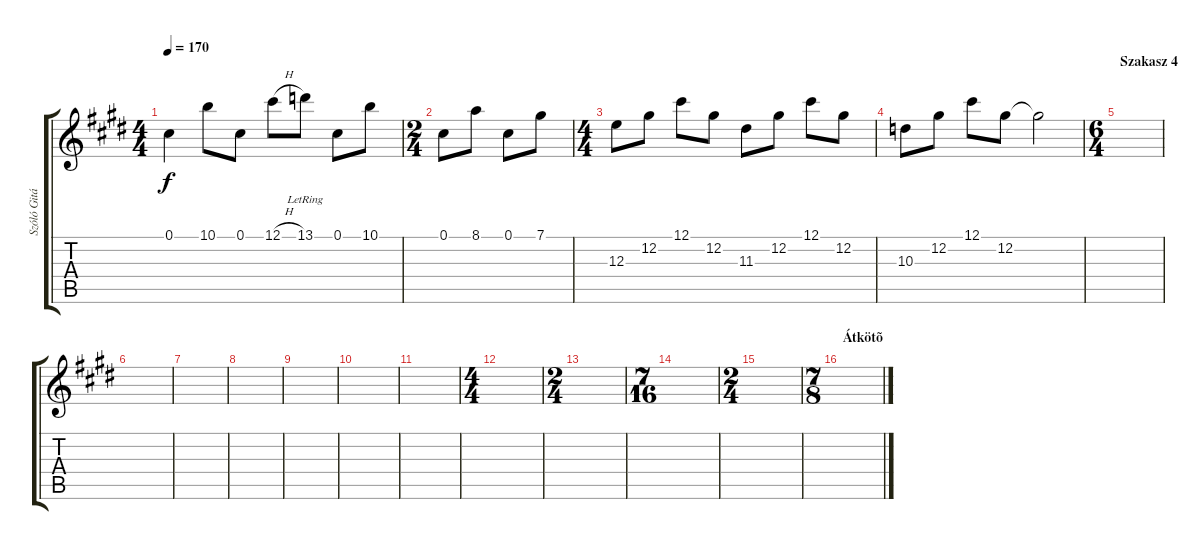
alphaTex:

\track ("Szóló Gitár" "Szóló Gitá") {instrument overdrivenguitar}
\staff {score tabs}
\tuning (Db4 Ab3 E3 B2 Gb2 Db2) {hide}
\ts (4 4)
\tempo 170
\clef g2
\ks c#minor
0.1.4{dy f} 10.1.8 0.1.8 12.1{h}.8 13.1{lr}.8 0.1.8 10.1.8 |
\ts (2 4)
0.1.8 8.1.8 0.1.8 7.1.8 |
\ts (4 4)
12.3.8 12.2.8 12.1.8 12.2.8 11.3.8 12.2.8 12.1.8 12.2.8 |
10.3.8 12.2.8 12.1.8 12.2.8 12.2{t}.2 |
\ts (6 4)
\section ("" "Szakasz 4")
|
|
|
|
|
|
|
\ts (4 4)
|
\ts (2 4)
|
\ts (7 16)
|
\ts (2 4)
|
\ts (7 8)
\section ("" "Átkötõ")
